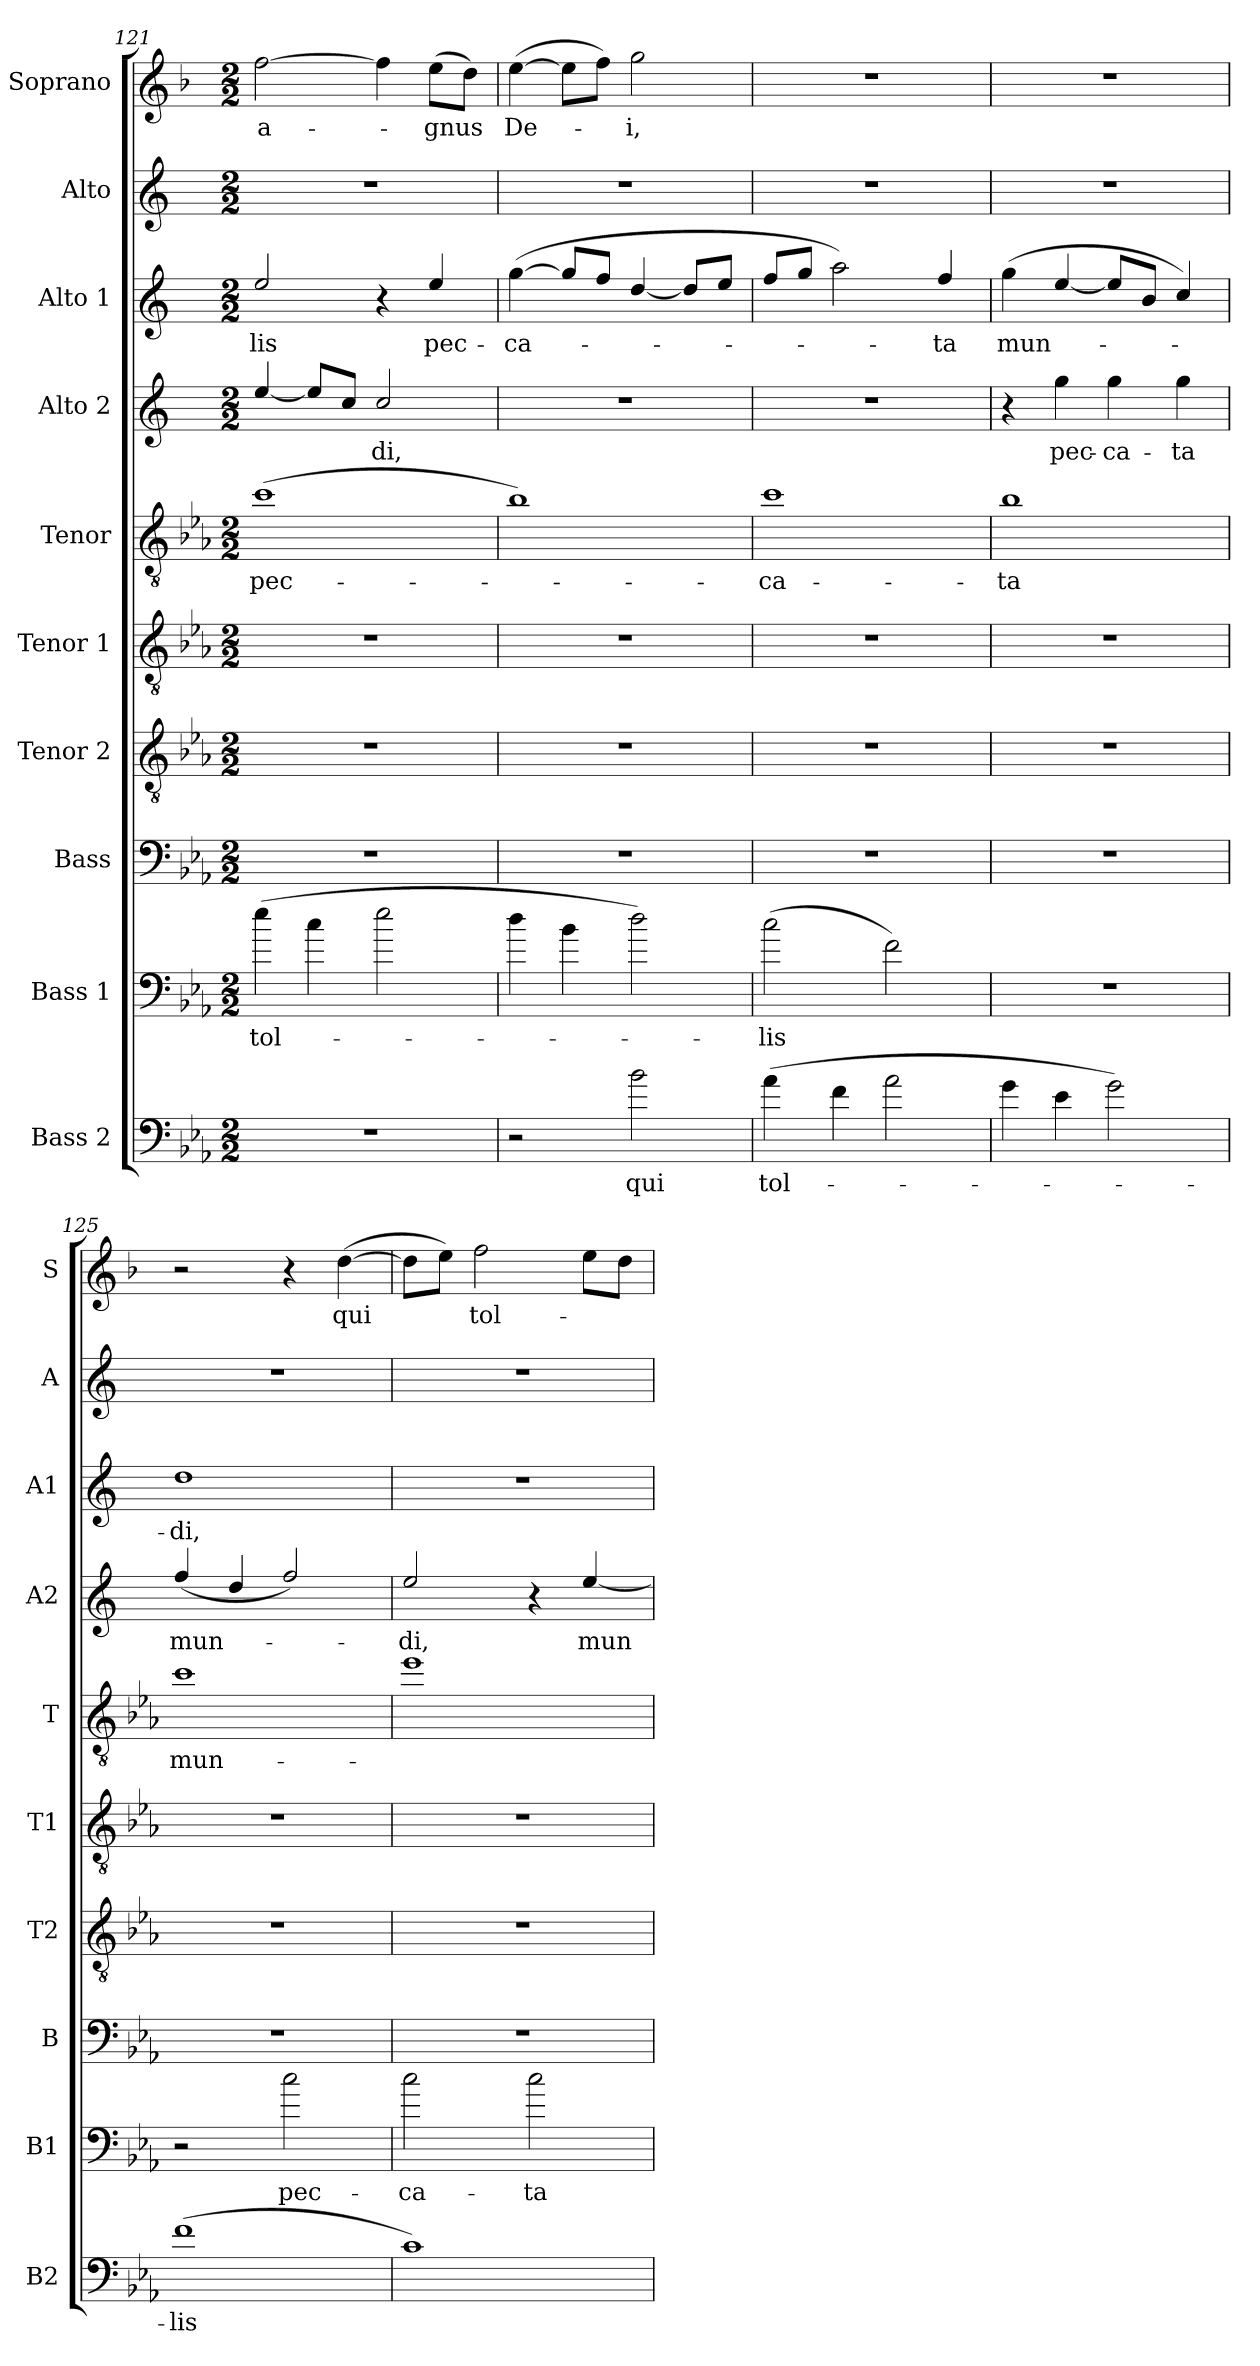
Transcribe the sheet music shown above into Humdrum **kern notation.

**kern	**text	**kern	**text	**kern	**kern	**kern	**kern	**text	**kern	**text	**kern	**text	**kern	**kern	**text
*part10	*part10	*part9	*part9	*part8	*part7	*part6	*part5	*part5	*part4	*part4	*part3	*part3	*part2	*part1	*part1
*staff10	*staff10	*staff9	*staff9	*staff8	*staff7	*staff6	*staff5	*staff5	*staff4	*staff4	*staff3	*staff3	*staff2	*staff1	*staff1
*I"Bass 2	*	*I"Bass 1	*	*I"Bass	*I"Tenor 2	*I"Tenor 1	*I"Tenor	*	*I"Alto 2	*	*I"Alto 1	*	*I"Alto	*I"Soprano	*
*I'B2	*	*I'B1	*	*I'B	*I'T2	*I'T1	*I'T	*	*I'A2	*	*I'A1	*	*I'A	*I'S	*
*clefF4	*	*clefF4	*	*clefF4	*clefGv2	*clefGv2	*clefGv2	*	*clefG2	*	*clefG2	*	*clefG2	*clefG2	*
*ITrd12c21	*	*ITrd12c21	*	*ITrd12c21	*ITrd8c14	*ITrd8c14	*ITrd8c14	*	*ITrd5c9	*	*ITrd5c9	*	*ITrd5c9	*ITrd1c2	*
*k[b-e-a-]	*	*k[b-e-a-]	*	*k[b-e-a-]	*k[b-e-a-]	*k[b-e-a-]	*k[b-e-a-]	*	*k[b-e-a-]	*	*k[b-e-a-]	*	*k[b-e-a-]	*k[b-e-a-]	*
*c:	*	*c:	*	*c:	*c:	*c:	*c:	*	*c:	*	*c:	*	*c:	*c:	*
*M2/2	*	*M2/2	*	*M2/2	*M2/2	*M2/2	*M2/2	*	*M2/2	*	*M2/2	*	*M2/2	*M2/2	*
=121	=121	=121	=121	=121	=121	=121	=121	=121	=121	=121	=121	=121	=121	=121	=121
!	!	!	!LO:LY:b	!	!	!	!	!LO:LY:b	!	!	!	!LO:LY:b	!	!	!LO:LY:b
1r	.	(>4e-\	tol-	1r	1r	1r	(>1c	pec-	[4g/	.	2g/	-lis	1r	[2ee-\	a-
.	.	4c\	.	.	.	.	.	.	8g/L]	.	.	.	.	.	.
.	.	.	.	.	.	.	.	.	8e-/J	.	.	.	.	.	.
!	!	!	!	!	!	!	!	!	!	!LO:LY:b	!	!	!	!	!
.	.	2e-\	.	.	.	.	.	.	2e-/	-di,	4r	.	.	4ee-\]	.
!	!	!	!	!	!	!	!	!	!	!	!	!LO:LY:b	!	!	!LO:LY:b
.	.	.	.	.	.	.	.	.	.	.	4g/	pec-	.	(>8dd\L	-gnus
.	.	.	.	.	.	.	.	.	.	.	.	.	.	8cc\J)	.
=122	=122	=122	=122	=122	=122	=122	=122	=122	=122	=122	=122	=122	=122	=122	=122
!	!	!	!	!	!	!	!	!	!	!	!	!LO:LY:b	!	!	!LO:LY:b
2r	.	4d\	.	1r	1r	1r	1B-)	.	1r	.	(>[4b-\	-ca-	1r	(>[4dd\	De-
.	.	4B-\	.	.	.	.	.	.	.	.	8b-/L]	.	.	8dd\L]	.
.	.	.	.	.	.	.	.	.	.	.	8a-/J	.	.	8ee-\J)	.
!	!LO:LY:b	!	!	!	!	!	!	!	!	!	!	!	!	!	!LO:LY:b
2B-\	qui	2d\)	.	.	.	.	.	.	.	.	[4f/	.	.	2ff\	-i,
.	.	.	.	.	.	.	.	.	.	.	8f/L]	.	.	.	.
.	.	.	.	.	.	.	.	.	.	.	8g/J	.	.	.	.
=123	=123	=123	=123	=123	=123	=123	=123	=123	=123	=123	=123	=123	=123	=123	=123
!	!LO:LY:b	!	!LO:LY:b	!	!	!	!	!LO:LY:b	!	!	!	!	!	!	!
(>4A-\	tol-	(>2c\	-lis	1r	1r	1r	1c	-ca-	1r	.	8a-/L	.	1r	1r	.
.	.	.	.	.	.	.	.	.	.	.	8b-/J	.	.	.	.
4F\	.	.	.	.	.	.	.	.	.	.	2cc\)	.	.	.	.
2A-\	.	2F\)	.	.	.	.	.	.	.	.	.	.	.	.	.
!	!	!	!	!	!	!	!	!	!	!	!	!LO:LY:b	!	!	!
.	.	.	.	.	.	.	.	.	.	.	4a-/	-ta	.	.	.
=124	=124	=124	=124	=124	=124	=124	=124	=124	=124	=124	=124	=124	=124	=124	=124
!	!	!	!	!	!	!	!	!LO:LY:b	!	!	!	!LO:LY:b	!	!	!
4G\	.	1r	.	1r	1r	1r	1B-	-ta	4r	.	(>4b-\	mun-	1r	1r	.
!	!	!	!	!	!	!	!	!	!	!LO:LY:b	!	!	!	!	!
4E-\	.	.	.	.	.	.	.	.	4b-\	pec-	[4g/	.	.	.	.
!	!	!	!	!	!	!	!	!	!	!LO:LY:b	!	!	!	!	!
2G\)	.	.	.	.	.	.	.	.	4b-\	-ca-	8g/L]	.	.	.	.
.	.	.	.	.	.	.	.	.	.	.	8d/J	.	.	.	.
!	!	!	!	!	!	!	!	!	!	!LO:LY:b	!	!	!	!	!
.	.	.	.	.	.	.	.	.	4b-\	-ta	4e-/)	.	.	.	.
=125	=125	=125	=125	=125	=125	=125	=125	=125	=125	=125	=125	=125	=125	=125	=125
!	!LO:LY:b	!	!	!	!	!	!	!LO:LY:b	!	!LO:LY:b	!	!LO:LY:b	!	!	!
(>1F	-lis	2r	.	1r	1r	1r	1c	mun-	(<4a-/	mun-	1f	-di,	1r	2r	.
.	.	.	.	.	.	.	.	.	4f/	.	.	.	.	.	.
!	!	!	!LO:LY:b	!	!	!	!	!	!	!	!	!	!	!	!
.	.	2c\	pec-	.	.	.	.	.	2a-/)	.	.	.	.	4r	.
!	!	!	!	!	!	!	!	!	!	!	!	!	!	!	!LO:LY:b
.	.	.	.	.	.	.	.	.	.	.	.	.	.	(>[4cc\	qui
!!LO:PB:g=z
=126	=126	=126	=126	=126	=126	=126	=126	=126	=126	=126	=126	=126	=126	=126	=126
!	!	!	!LO:LY:b	!	!	!	!	!	!	!LO:LY:b	!	!	!	!	!
1C)	.	2c\	-ca-	1r	1r	1r	1e-	.	2g/	-di,	1r	.	1r	8cc\L]	.
.	.	.	.	.	.	.	.	.	.	.	.	.	.	8dd\J)	.
!	!	!	!	!	!	!	!	!	!	!	!	!	!	!	!LO:LY:b
.	.	.	.	.	.	.	.	.	.	.	.	.	.	2ee-\	tol-
!	!	!	!LO:LY:b	!	!	!	!	!	!	!	!	!	!	!	!
.	.	2c\	-ta	.	.	.	.	.	4r	.	.	.	.	.	.
!	!	!	!	!	!	!	!	!	!	!LO:LY:b	!	!	!	!	!
.	.	.	.	.	.	.	.	.	[4g/	mun-	.	.	.	8dd\L	.
.	.	.	.	.	.	.	.	.	.	.	.	.	.	8cc\J	.
=	=	=	=	=	=	=	=	=	=	=	=	=	=	=	=
*-	*-	*-	*-	*-	*-	*-	*-	*-	*-	*-	*-	*-	*-	*-	*-
